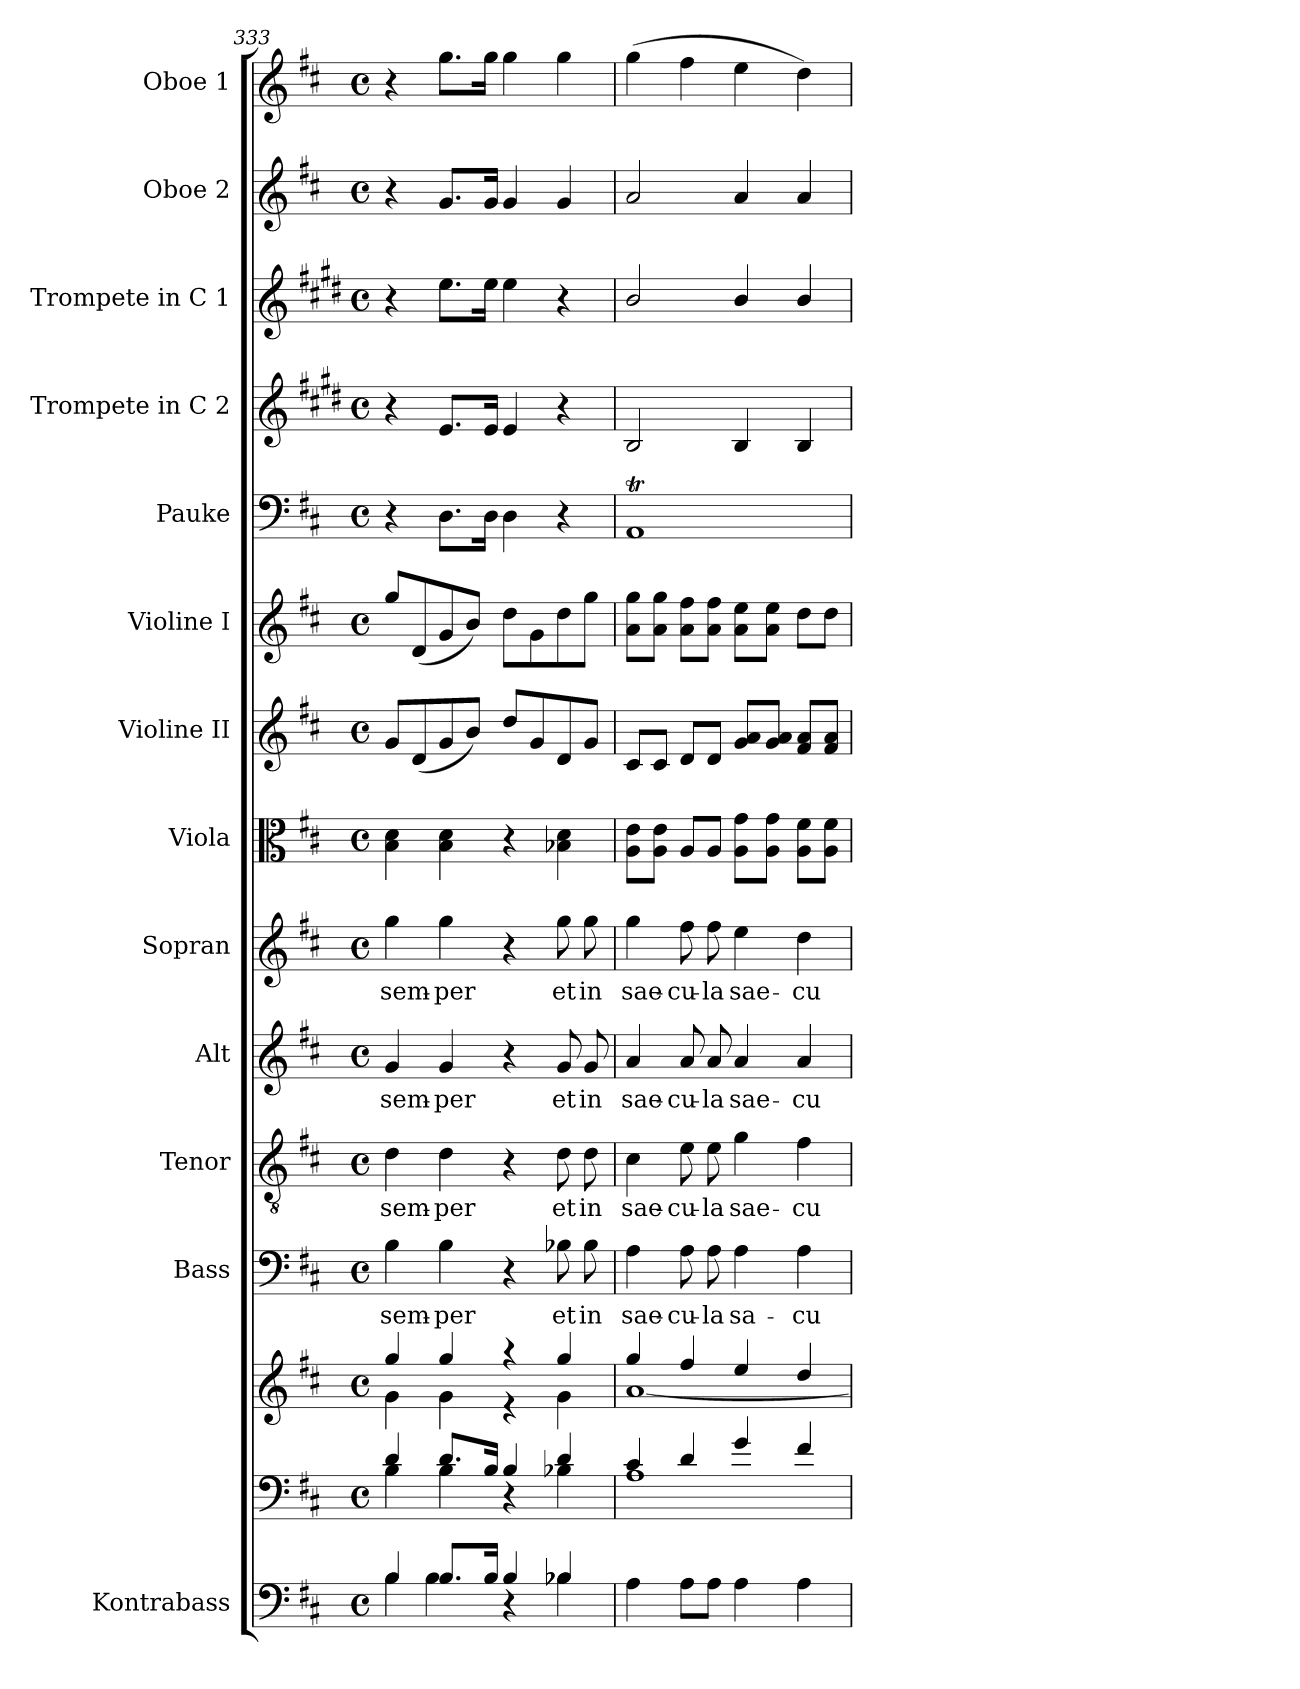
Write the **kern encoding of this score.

**kern	**kern	**kern	**kern	**text	**kern	**text	**kern	**text	**kern	**text	**kern	**kern	**kern	**kern	**kern	**kern	**kern	**kern
*part14	*part13	*part13	*part12	*part12	*part11	*part11	*part10	*part10	*part9	*part9	*part8	*part7	*part6	*part5	*part4	*part3	*part2	*part1
*staff15	*staff14	*staff13	*staff12	*staff12	*staff11	*staff11	*staff10	*staff10	*staff9	*staff9	*staff8	*staff7	*staff6	*staff5	*staff4	*staff3	*staff2	*staff1
*I"Kontrabass	*	*	*I"Bass	*	*I"Tenor	*	*I"Alt	*	*I"Sopran	*	*I"Viola	*I"Violine II	*I"Violine I	*I"Pauke	*I"Trompete in C 2	*I"Trompete in C 1	*I"Oboe 2	*I"Oboe 1
*I'Kb.	*	*	*I'B	*	*I'T	*	*I'A	*	*I'S	*	*I'Vla.	*I'Vl. II	*I'Vl. I	*I'Pk.	*	*	*I'Ob. 2	*I'Ob. 1
*clefF4	*clefF4	*clefG2	*clefF4	*	*clefGv2	*	*clefG2	*	*clefG2	*	*clefC3	*clefG2	*clefG2	*clefF4	*clefG2	*clefG2	*clefG2	*clefG2
*ITrd7c12	*	*	*	*	*	*	*	*	*	*	*	*	*	*	*ITrd1c2	*ITrd1c2	*	*
*k[f#c#]	*k[f#c#]	*k[f#c#]	*k[f#c#]	*	*k[f#c#]	*	*k[f#c#]	*	*k[f#c#]	*	*k[f#c#]	*k[f#c#]	*k[f#c#]	*k[f#c#]	*k[f#c#]	*k[f#c#]	*k[f#c#]	*k[f#c#]
*D:	*D:	*D:	*D:	*	*D:	*	*D:	*	*D:	*	*D:	*D:	*D:	*D:	*D:	*D:	*D:	*D:
*M4/4	*M4/4	*M4/4	*M4/4	*	*M4/4	*	*M4/4	*	*M4/4	*	*M4/4	*M4/4	*M4/4	*M4/4	*M4/4	*M4/4	*M4/4	*M4/4
*met(c)	*met(c)	*met(c)	*met(c)	*	*met(c)	*	*met(c)	*	*met(c)	*	*met(c)	*met(c)	*met(c)	*met(c)	*met(c)	*met(c)	*met(c)	*met(c)
=333	=333	=333	=333	=333	=333	=333	=333	=333	=333	=333	=333	=333	=333	=333	=333	=333	=333	=333
*^	*^	*^	*	*	*	*	*	*	*	*	*	*	*	*	*	*	*	*
!	!	!	!	!	!	!	!LO:LY:b	!	!LO:LY:b	!	!LO:LY:b	!	!LO:LY:b	!	!	!	!	!	!	!	!
4BB/	4BB\	4d/	4B\	4gg/	4g\	4B\	sem-	4d\	sem-	4g/	sem-	4gg\	sem-	4B\ 4d\	8g/L	8gg/L	4r	4r	4r	4r	4r
.	.	.	.	.	.	.	.	.	.	.	.	.	.	.	(<8d/	(<8d/	.	.	.	.	.
!	!	!	!	!	!	!	!LO:LY:b	!	!LO:LY:b	!	!LO:LY:b	!	!LO:LY:b	!	!	!	!	!	!	!	!
8.BB/L	4BB\	8.d/L	4B\	4gg/	4g\	4B\	-per	4d\	-per	4g/	-per	4gg\	-per	4B\ 4d\	8g/	8g/	8.D\L	8.d/L	8.dd\L	8.g/L	8.gg\L
.	.	.	.	.	.	.	.	.	.	.	.	.	.	.	8b/J)	8b/J)	.	.	.	.	.
16BB/Jk	.	16B/Jk	.	.	.	.	.	.	.	.	.	.	.	.	.	.	16D\Jk	16d/Jk	16dd\Jk	16g/Jk	16gg\Jk
4BB/	4rC	4B/	4rC	4r	4r	4r	.	4r	.	4r	.	4r	.	4r	8dd/L	8dd\L	4D\	4d/	4dd\	4g/	4gg\
.	.	.	.	.	.	.	.	.	.	.	.	.	.	.	8g/	8g\	.	.	.	.	.
!	!	!	!	!	!	!	!LO:LY:b	!	!LO:LY:b	!	!LO:LY:b	!	!LO:LY:b	!	!	!	!	!	!	!	!
4BB-X/	4BB-X\	4d/	4B-X\	4gg/	4g\	8B-X\	et	8d\	et	8g/	et	8gg\	et	4B-X\ 4d\	8d/	8dd\	4r	4r	4r	4g/	4gg\
!	!	!	!	!	!	!	!LO:LY:b	!	!LO:LY:b	!	!LO:LY:b	!	!LO:LY:b	!	!	!	!	!	!	!	!
.	.	.	.	.	.	8B-\	in	8d\	in	8g/	in	8gg\	in	.	8g/J	8gg\J	.	.	.	.	.
*v	*v	*	*	*	*	*	*	*	*	*	*	*	*	*	*	*	*	*	*	*	*
=334	=334	=334	=334	=334	=334	=334	=334	=334	=334	=334	=334	=334	=334	=334	=334	=334	=334	=334	=334	=334
!	!	!	!	!	!	!LO:LY:b	!	!LO:LY:b	!	!LO:LY:b	!	!LO:LY:b	!	!	!	!	!	!	!	!
4AA\	4c#/	1A	4gg/	[<1a	4A\	sae-	4c#\	sae-	4a/	sae-	4gg\	sae-	8A\ 8e\L	8c#/L	8a\ 8gg\L	1AAT	2A/	2a/	2a/	(>4gg\
.	.	.	.	.	.	.	.	.	.	.	.	.	8A\ 8e\J	8c#/J	8a\ 8gg\J	.	.	.	.	.
!	!	!	!	!	!	!LO:LY:b	!	!LO:LY:b	!	!LO:LY:b	!	!LO:LY:b	!	!	!	!	!	!	!	!
8AA\L	4d/	.	4ff#/	.	8A\	-cu-	8e\	-cu-	8a/	-cu-	8ff#\	-cu-	8A/L	8d/L	8a\ 8ff#\L	.	.	.	.	4ff#\
!	!	!	!	!	!	!LO:LY:b	!	!LO:LY:b	!	!LO:LY:b	!	!LO:LY:b	!	!	!	!	!	!	!	!
8AA\J	.	.	.	.	8A\	-la	8e\	-la	8a/	-la	8ff#\	-la	8A/J	8d/J	8a\ 8ff#\J	.	.	.	.	.
!	!	!	!	!	!	!LO:LY:b	!	!LO:LY:b	!	!LO:LY:b	!	!LO:LY:b	!	!	!	!	!	!	!	!
4AA\	4g/	.	4ee/	.	4A\	sa-	4g\	sae-	4a/	sae-	4ee\	sae-	8A\ 8g\L	8g/ 8a/L	8a\ 8ee\L	.	4A/	4a/	4a/	4ee\
.	.	.	.	.	.	.	.	.	.	.	.	.	8A\ 8g\J	8g/ 8a/J	8a\ 8ee\J	.	.	.	.	.
!	!	!	!	!	!	!LO:LY:b	!	!LO:LY:b	!	!LO:LY:b	!	!LO:LY:b	!	!	!	!	!	!	!	!
4AA\	4f#/	.	4dd/	.	4A\	-cu-	4f#\	-cu-	4a/	-cu-	4dd\	-cu-	8A\ 8f#\L	8f#/ 8a/L	8dd\L	.	4A/	4a/	4a/	4dd\)
.	.	.	.	.	.	.	.	.	.	.	.	.	8A\ 8f#\J	8f#/ 8a/J	8dd\J	.	.	.	.	.
*	*v	*v	*	*	*	*	*	*	*	*	*	*	*	*	*	*	*	*	*	*
*	*	*v	*v	*	*	*	*	*	*	*	*	*	*	*	*	*	*	*	*
=	=	=	=	=	=	=	=	=	=	=	=	=	=	=	=	=	=	=
*-	*-	*-	*-	*-	*-	*-	*-	*-	*-	*-	*-	*-	*-	*-	*-	*-	*-	*-
